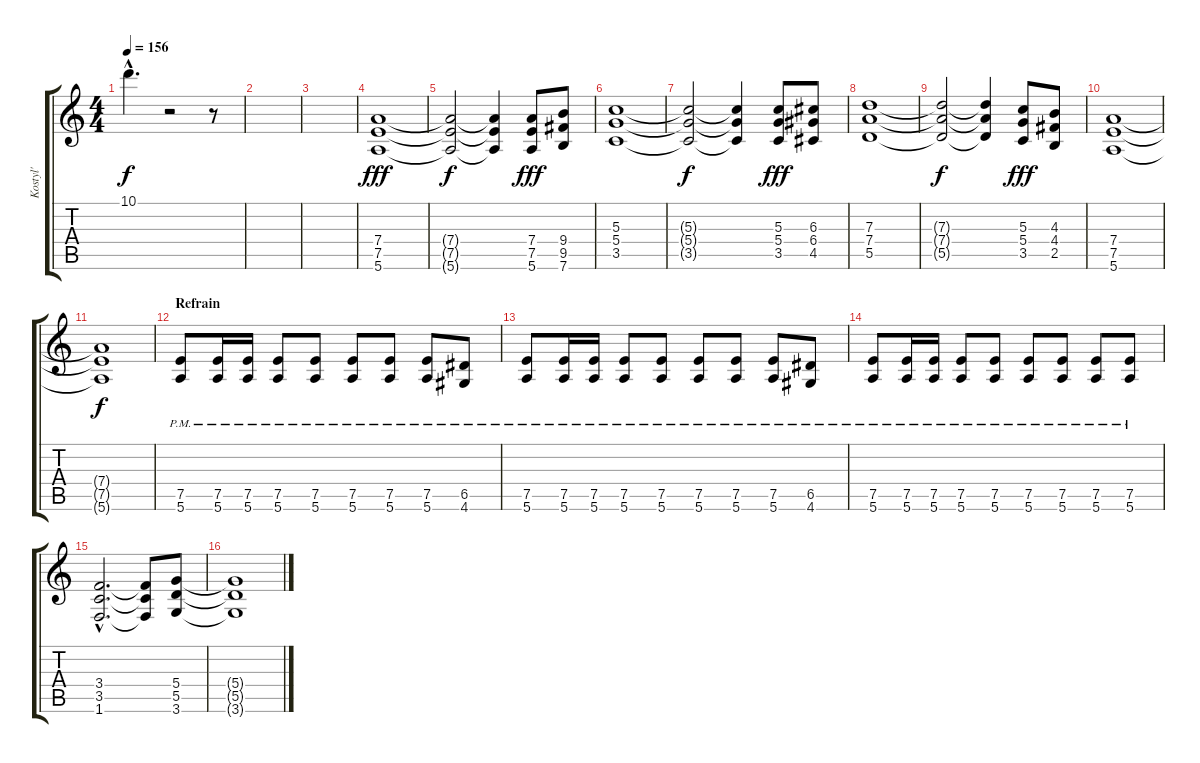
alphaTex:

\track ("Kostyl'" "Kostyl'") {instrument distortionguitar}
\staff {score tabs}
\tuning (E4 B3 G3 D3 A2 E2) {hide}
\ts (4 4)
\tempo 156
\clef g2
\ks c
10.1{hac t}.4{d dy f} r.2 r.8 |
|
|
(7.4 7.5 5.6).1{dy fff} |
(7.4{t} 7.5{t} 5.6{t}).2{dy f} (7.4{t} 7.5{t} 5.6{t}).4 (7.4 7.5 5.6).8{dy fff} (9.4 9.5 7.6).8 |
(5.3 5.4 3.5).1 |
(5.3{t} 5.4{t} 3.5{t}).2{dy f} (5.3{t} 5.4{t} 3.5{t}).4 (5.3 5.4 3.5).8{dy fff} (6.3 6.4 4.5).8 |
(7.3 7.4 5.5).1 |
(7.3{t} 7.4{t} 5.5{t}).2{dy f} (7.3{t} 7.4{t} 5.5{t}).4 (5.3 5.4 3.5).8{dy fff} (4.3 4.4 2.5).8 |
(7.4 7.5 5.6).1 |
(7.4{t} 7.5{t} 5.6{t}).1{dy f} |
\section ("" "Refrain")
(7.5{pm} 5.6{pm}).8{volume 14} (7.5{pm} 5.6{pm}).16 (7.5{pm} 5.6{pm}).16 (7.5{pm} 5.6{pm}).8 (7.5{pm} 5.6{pm}).8 (7.5{pm} 5.6{pm}).8 (7.5{pm} 5.6{pm}).8 (7.5{pm} 5.6{pm}).8 (6.5{pm} 4.6{pm}).8 |
(7.5{pm} 5.6{pm}).8 (7.5{pm} 5.6{pm}).16 (7.5{pm} 5.6{pm}).16 (7.5{pm} 5.6{pm}).8 (7.5{pm} 5.6{pm}).8 (7.5{pm} 5.6{pm}).8 (7.5{pm} 5.6{pm}).8 (7.5{pm} 5.6{pm}).8 (6.5{pm} 4.6{pm}).8 |
(7.5{pm} 5.6{pm}).8 (7.5{pm} 5.6{pm}).16 (7.5{pm} 5.6{pm}).16 (7.5{pm} 5.6{pm}).8 (7.5{pm} 5.6{pm}).8 (7.5{pm} 5.6{pm}).8 (7.5{pm} 5.6{pm}).8 (7.5{pm} 5.6{pm}).8 (7.5{pm} 5.6{pm}).8 |
(3.4{hac} 3.5{hac} 1.6{hac}).2{d} (3.4{t} 3.5{t} 1.6{t}).8 (5.4 5.5 3.6).8 |
(5.4{t} 5.5{t} 3.6{t}).1
